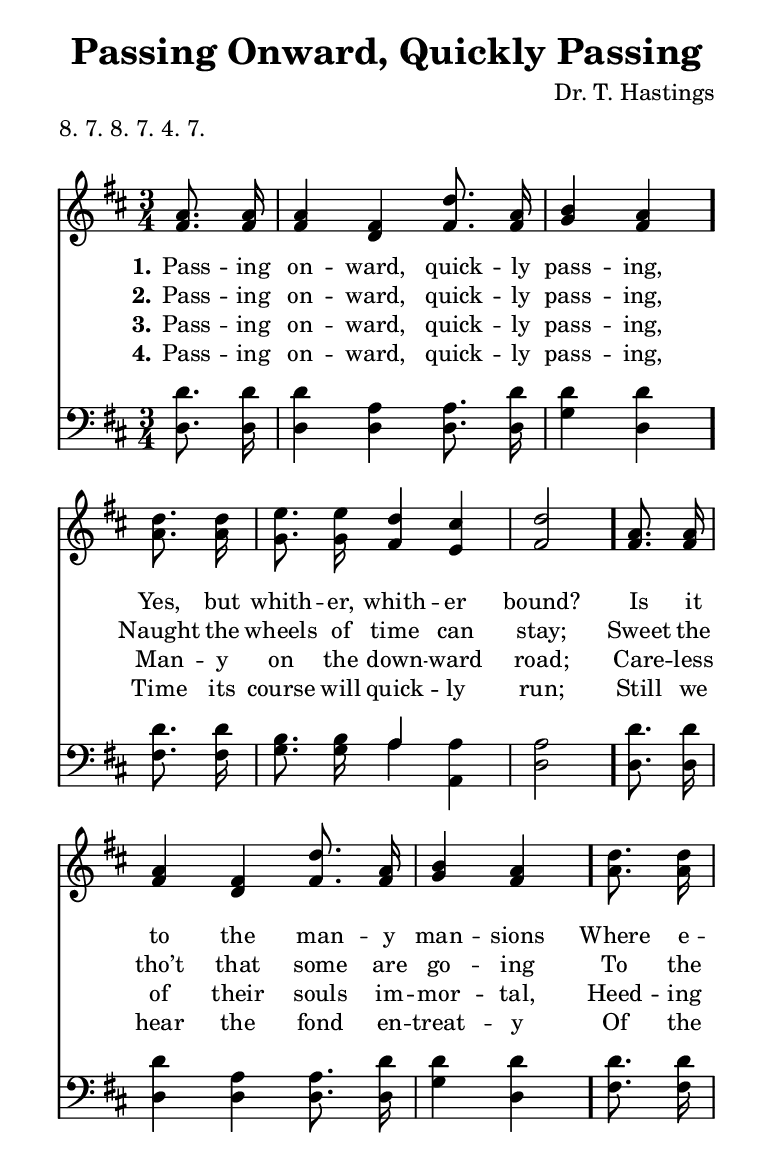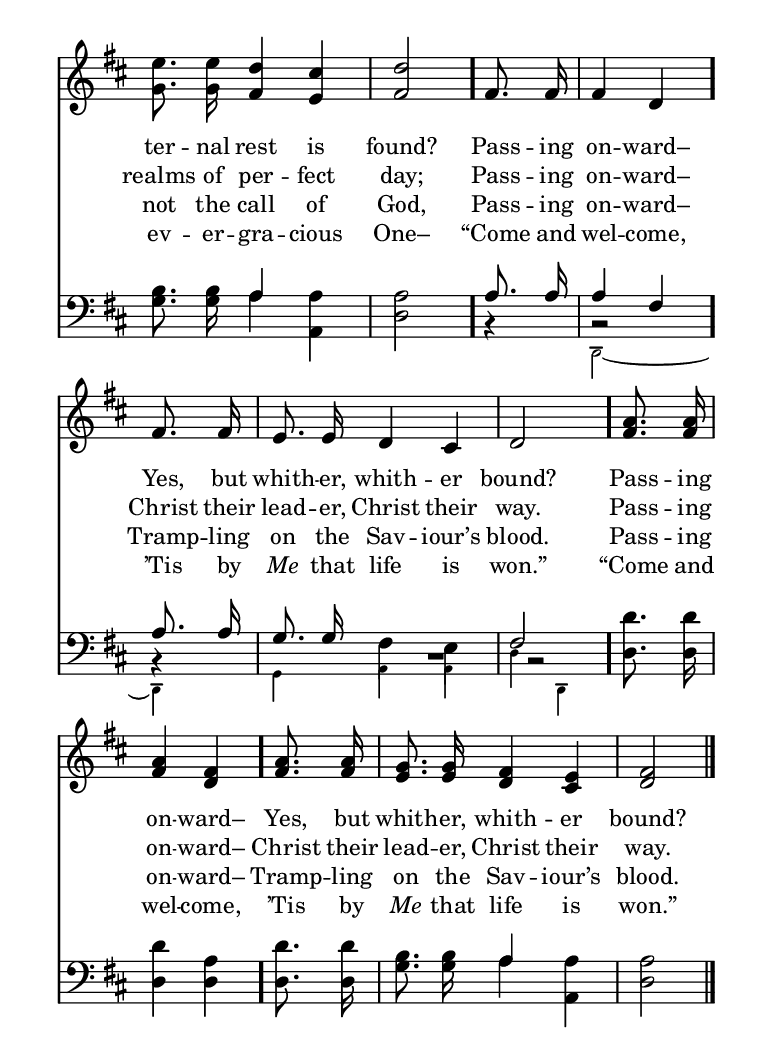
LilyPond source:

\include "common/global.ily"
\paper {
  \include "common/paper.ily"
}

\header{
  %gospel
  hymnnumber = "30"
  title = "Passing Onward, Quickly Passing"
  tunename = "Zion"
  meter = "8. 7. 8. 7. 4. 7."
  poet = ""
  composer = "Dr. T. Hastings"
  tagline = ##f
}

% for fermata in MIDI
ta = { \tempo 4=80 }
tb = { \tempo 4=40 }

patternAA = { c8. c16 | c4 c4 c8. c16 | c4 c4 }

patternBA = { c8. c16 | c8. c16 c4 c4 | c2 }
patternBB = { c4 | \once \override MultiMeasureRest.staff-position = #-8 R1*3/4 | c2 }

patternCA = { c8. c16 | c4 c4 }
patternCB = { c4 | c2 }

global = {
  \include "common/overrides.ily"
  \override Staff.TimeSignature.style = #'numbered
  \time 3/4
  \override Score.MetronomeMark.transparent = ##t % hide all fermata changes too
  \ta
  \key d \major
  \partial 4
  \autoBeamOff
}

notesSoprano = {
\global
\relative c'' {

  \changePitch \patternAA { a a | a fis d' a | b a }
  \changePitch \patternBA { d d | e e d cis  | d   }
  \changePitch \patternAA { a a | a fis d' a | b a }
  \changePitch \patternBA { d d | e e d cis  | d   }

  \changePitch \patternCA { fis, fis | fis d     }
  \changePitch \patternBA { fis fis  | e e d cis | d   }
  \changePitch \patternCA { a' a     | a fis     }
  \changePitch \patternBA { a a      | g g fis e | fis }

  \bar "|."

}
}

notesAlto = {
\global
\relative e' {

  \changePitch \patternAA { fis fis | fis d fis fis | g fis }
  \changePitch \patternBA { a a     | g g fis e     | fis   }
  \changePitch \patternAA { fis fis | fis d fis fis | g fis }
  \changePitch \patternBA { a a     | g g fis e     | fis   }

  \changePitch \patternCB { r       | r         }
  \changePitch \patternBB { r       |           | r } % middle rest is explicit in patternBB
  \changePitch \patternCA { fis fis | fis d     }
  \changePitch \patternBA { fis fis | e e d cis | d }

}
}

notesTenor = {
\global
\relative a {

  \changePitch \patternAA { d d | d a a d | d d }
  \changePitch \patternBA { d d | b b a a | a   }
  \changePitch \patternAA { d d | d a a d | d d }
  \changePitch \patternBA { d d | b b a a | a   }

  \stemUp % prevent note/rest collision
  \changePitch \patternCA { a a  | a fis     }
  \changePitch \patternBA { a a  | g g fis e | fis }
  \changePitch \patternCA { d' d | d a       }
  \changePitch \patternBA { d d  | b b a a   | a   }

}
}

notesBass = {
\global
\relative f {

  \changePitch \patternAA { d d | d d d d | g d }
  \changePitch \patternBA { fis fis | g g a a, | d }
  \changePitch \patternAA { d d | d d d d | g d }
  \changePitch \patternBA { fis fis | g g a a, | d }

<<
  { b4 \rest | b2 \rest }
\\
  \override NoteHead.font-size = #-4 { \skip 4 | d,2 ~ }
>>

<<
  % XXX hacky (extra-offset doesn't scale, for one thing)
  { b'4 \rest | \once \override Rest.extra-offset = #'(15 . 0) b1*3/4 \rest | \once \override Rest.extra-offset = #'(1.7 . 0) b2 \rest }
\\
  \override NoteHead.font-size = #-4 { d,4 g4 a4 a4 | d4 d,4 }
>>

  \changePitch \patternCA { d' d | d d }
  \changePitch \patternBA { d d | g g a a, | d }

}
}

wordsA = \lyricmode {
\set stanza = "1."

Pass -- ing on -- ward, quick -- ly pass -- ing, \bar "."
Yes, but whith -- er, whith -- er bound? \bar "." \eogbreak
Is it to the man -- y man -- sions \bar "."
Where e -- ter -- nal rest is found? \bar "." \eogbreak
Pass -- ing on -- ward– \bar "."
Yes, but whith -- er, whith -- er bound? \bar "." \eogbreak
Pass -- ing on -- ward– \bar "."
Yes, but whith -- er, whith -- er bound? \bar "." \eogbreak

}

wordsB = \lyricmode {
\set stanza = "2."

Pass -- ing on -- ward, quick -- ly pass -- ing,
Naught the wheels of time can stay;
Sweet the tho’t that some are go -- ing
To the realms of per -- fect day;
Pass -- ing on -- ward–
Christ their lead -- er, Christ their way.
Pass -- ing on -- ward–
Christ their lead -- er, Christ their way.

}

wordsC = \lyricmode {
\set stanza = "3."

Pass -- ing on -- ward, quick -- ly pass -- ing,
Man -- y on the down -- ward road;
Care -- less of their souls im -- mor -- tal,
Heed -- ing not the call of God,
Pass -- ing on -- ward–
Tramp -- ling on the Sav -- iour’s blood.
Pass -- ing on -- ward–
Tramp -- ling on the Sav -- iour’s blood.

}

wordsD = \lyricmode {
\set stanza = "4."

Pass -- ing on -- ward, quick -- ly pass -- ing,
Time its course will quick -- ly run;
Still we hear the fond en -- treat -- y
Of the ev -- er -- gra -- cious One–
“Come and wel -- come,
’Tis by { \italicsOn } Me { \italicsOff } that life is won.”
“Come and wel -- come,
’Tis by { \italicsOn } Me { \italicsOff } that life is won.”

}

\score {
  \context ChoirStaff <<
    \context Staff = upper <<
      \set Staff.autoBeaming = ##f
      \set ChoirStaff.systemStartDelimiter = #'SystemStartBar
      \set ChoirStaff.printPartCombineTexts = ##f
      \partcombine #'(2 . 9) \notesSoprano \notesAlto
      \context NullVoice = sopranos { \voiceOne << \notesSoprano >> }
      \context Lyrics = one   \lyricsto sopranos \wordsA
      \context Lyrics = two   \lyricsto sopranos \wordsB
      \context Lyrics = three \lyricsto sopranos \wordsC
      \context Lyrics = four  \lyricsto sopranos \wordsD
    >>
    \context Staff = men <<
      \set Staff.autoBeaming = ##f
      \clef bass
      \set ChoirStaff.printPartCombineTexts = ##f
      \partcombine #'(2 . 9) \notesTenor \notesBass
    >>
  >>
  \layout {
    \include "common/layout.ily"
  }
  \midi{
    \include "common/midi.ily"
  }
}

\version "2.19.49"  % necessary for upgrading to future LilyPond versions.

% vi:set et ts=2 sw=2 ai nocindent syntax=lilypond:
